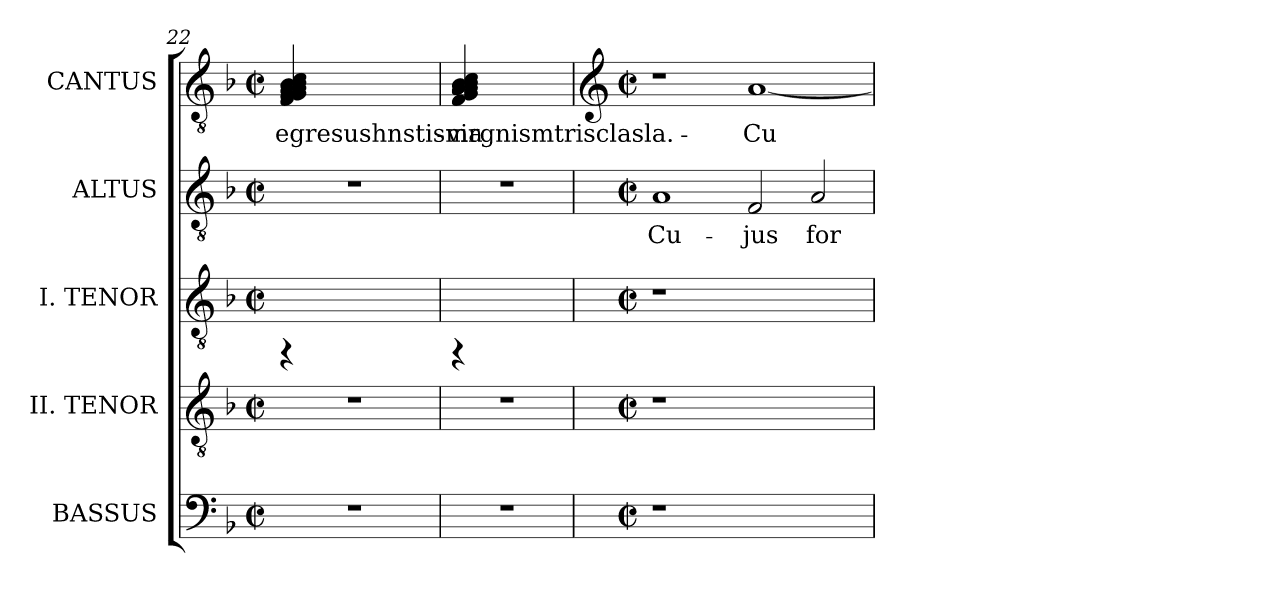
**kern	**kern	**kern	**kern	**text	**kern	**text
*part5	*part4	*part3	*part2	*part2	*part1	*part1
*staff5	*staff4	*staff3	*staff2	*staff2	*staff1	*staff1
*I"BASSUS	*I"II. TENOR	*I"I. TENOR	*I"ALTUS	*	*I"CANTUS	*
!!LO:PB:g=z
*clefF4	*clefGv2	*clefGv2	*clefGv2	*	*clefGv2	*
*k[b-]	*k[b-]	*k[b-]	*k[b-]	*	*k[b-]	*
*F:	*F:	*F:	*F:	*	*F:	*
*M2/2	*M2/2	*M2/2	*M2/2	*	*M2/2	*
*met(c|)	*met(c|)	*met(c|)	*met(c|)	*	*met(c|)	*
=22	=22	=22	=22	=22	=22	=22
!	!	!	!	!	!	!LO:LY:b:cj
1r	1r	4rFF	1r	.	4c/ 4B-/ 4B-/ 4A/ 4A/ 4G/ 4G/ 4F/	-egresushnstisma-
.	.	2.ryy	.	.	2.ryy	.
=23	=23	=23	=23	=23	=23	=23
!	!	!	!	!	!	!LO:LY:b:cj
1r	1r	4rFF	1r	.	4c/ 4B-/ 4B-/ 4A/ 4A/ 4G/ 4F/ 4A/	-virgnismtrisclasla.-
.	.	2.ryy	.	.	2.ryy	.
!!LO:PB:g=z
=24	=24	=24	=24	=24	=24	=24
*	*	*	*	*	*clefG2	*
*M2/2	*M2/2	*M2/2	*M2/2	*	*M2/2	*
*met(c|)	*met(c|)	*met(c|)	*met(c|)	*	*met(c|)	*
!	!	!	!	!LO:LY:b:cj	!	!
1r	1r	1r	1A	Cu-	1r	.
!	!	!	!	!LO:LY:b:cj	!	!LO:LY:b:cj
1ryy	1ryy	1ryy	2F/	-jus	[<1a	-Cu-
!	!	!	!	!LO:LY:b:cj	!	!
.	.	.	2A/	for-	.	.
=	=	=	=	=	=	=
*-	*-	*-	*-	*-	*-	*-
